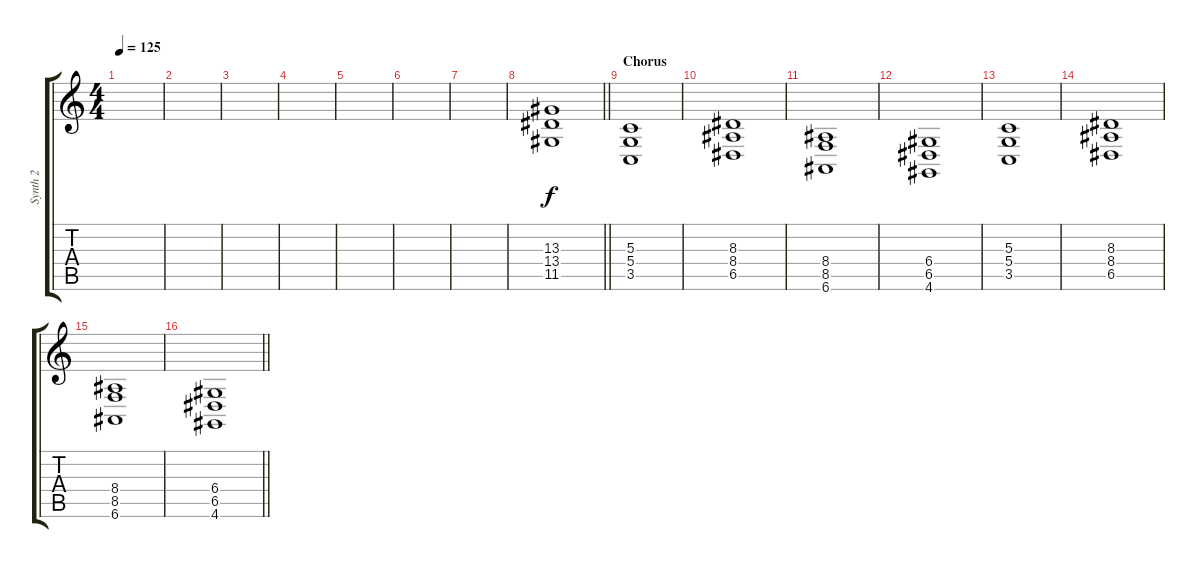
\track ("Synth 2" "Synth 2") {instrument lead2sawtooth}
\staff {score tabs}
\tuning (E4 B3 G3 D3 A2 E2) {hide}
\ts (4 4)
\tempo 125
\clef g2
\ks c
|
|
|
|
|
|
|
\barLineRight lightlight
(13.3 13.4 11.5).1 |
\section ("" "Chorus")
(5.3 5.4 3.5).1 |
(8.3 8.4 6.5).1 |
(8.4 8.5 6.6).1 |
(6.4 6.5 4.6).1 |
(5.3 5.4 3.5).1 |
(8.3 8.4 6.5).1 |
(8.4 8.5 6.6).1 |
\barLineRight lightlight
(6.4 6.5 4.6).1
